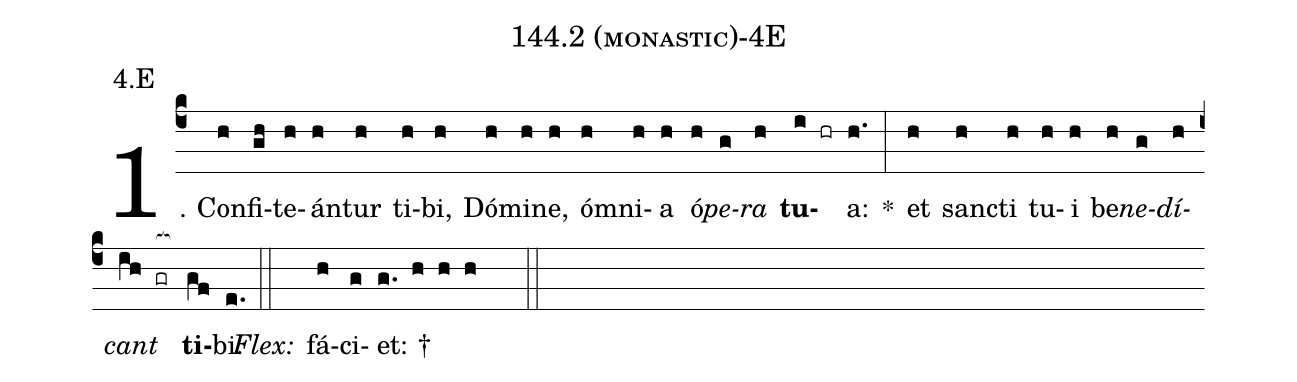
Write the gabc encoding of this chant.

name: 144.2 (monastic)-4E;
annotation: 4.E;
%%
(c4)1. Con(h)fi(gh)te(h)án(h)tur(h) ti(h)bi,(h) Dó(h)mi(h)ne,(h) óm(h)ni(h)a(h) ó(h)<i>pe</i>(g)<i>ra</i>(h) <b>tu</b>(i hr)a:(h.) *(:) et(h) sanc(h)ti(h) tu(h)i(h) be(h)<i>ne</i>(g)<i>dí</i>(h)<i>cant</i>(ih gr[ocb:1{]) <b>ti</b>(gf[ocb:0}])bi.(e.) (::)
<i>Flex:</i>()  fá(h)ci(g)et: †(g. h h h  ::)
